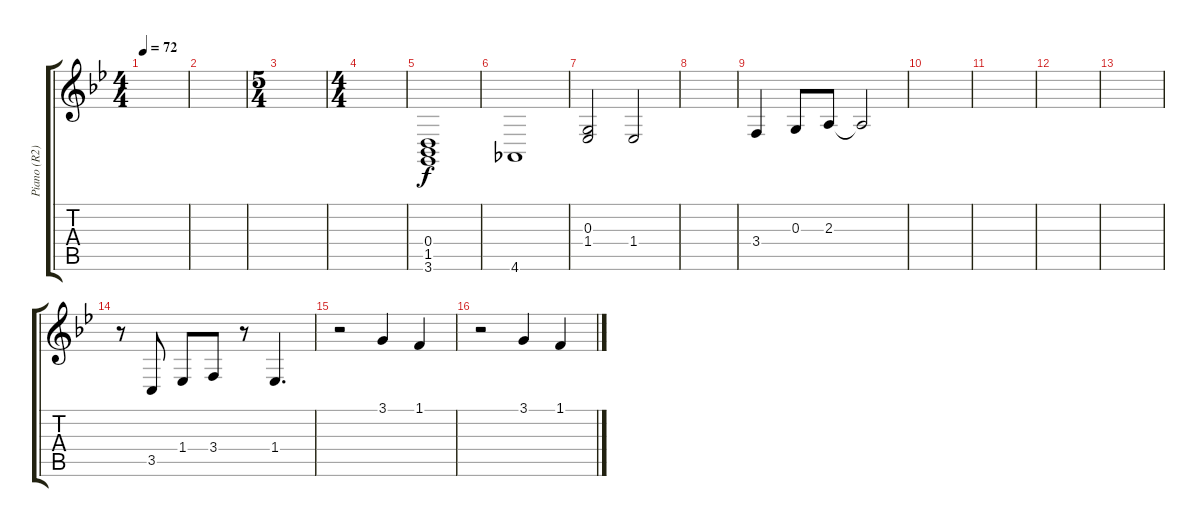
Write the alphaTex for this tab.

\track ("Piano (R2)" "Piano (R2)") {instrument acousticgrandpiano}
\staff {score tabs}
\tuning (E4 B3 G3 D3 A2 E2) {hide}
\ts (4 4)
\tempo 72
\clef g2
\ks bb
|
|
\ts (5 4)
|
\ts (4 4)
|
(0.4 1.5 3.6).1 |
4.6.1 |
(0.3 1.4).2 1.4.2 |
|
3.4.4 0.3.8 2.3.8 2.3{t}.2 |
|
|
|
|
r.8 3.5.8 1.4.8 3.4.8 r.8 1.4.4{d} |
r.2 3.1.4 1.1.4 |
r.2 3.1.4 1.1.4
